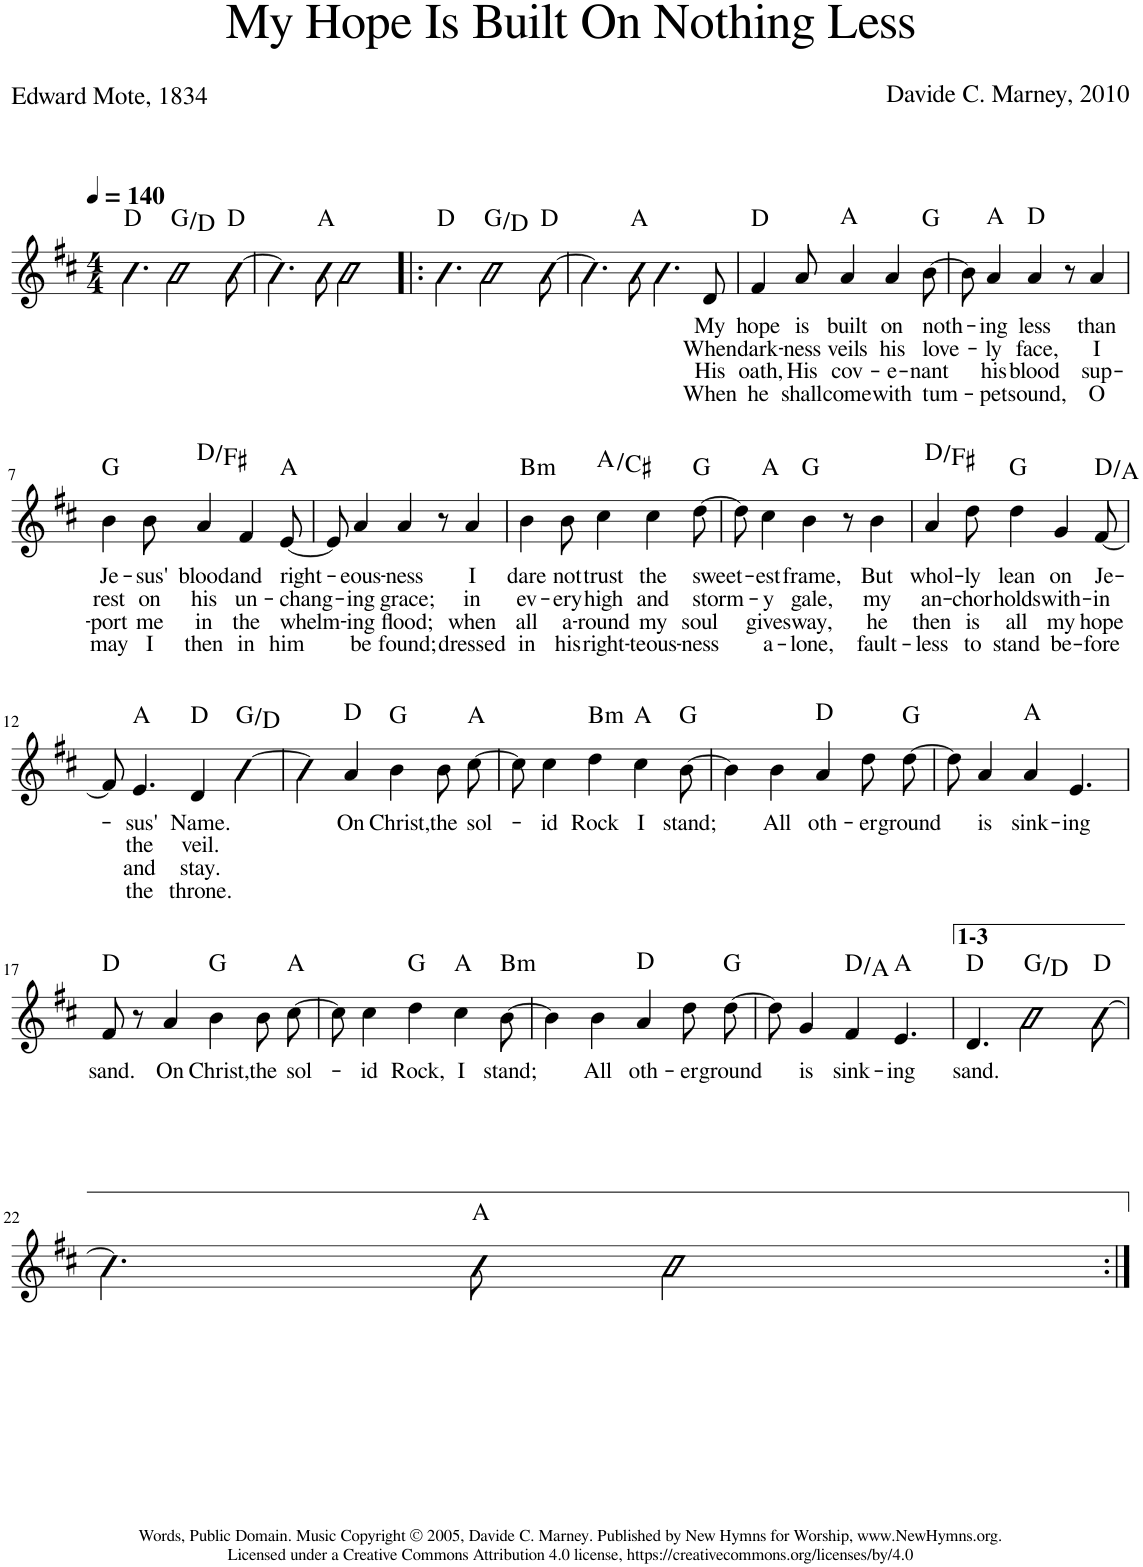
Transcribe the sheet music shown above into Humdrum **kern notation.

**kern	**text	**text	**text	**text	**harte
*part1	*part1	*part1	*part1	*part1	*part1
*staff1	*staff1	*staff1	*staff1	*staff1	*
*I"Voice	*	*	*	*	*
*clefG2	*	*	*	*	*
*k[f#c#]	*	*	*	*	*
*M4/4	*	*	*	*	*
*MM140	*	*	*	*	*
=1	=1	=1	=1	=1	=1
4.b\	.	.	.	.	D:maj
2b\	.	.	.	.	G:maj/5
[8b\	.	.	.	.	D:maj
=2	=2	=2	=2	=2	=2
4.b\]	.	.	.	.	.
8b\	.	.	.	.	A:maj
2b\	.	.	.	.	.
=3!|:	=3!|:	=3!|:	=3!|:	=3!|:	=3!|:
4.b\	.	.	.	.	D:maj
2b\	.	.	.	.	G:maj/5
[8b\	.	.	.	.	D:maj
=4	=4	=4	=4	=4	=4
4.b\]	.	.	.	.	.
8b\	.	.	.	.	A:maj
4.b\	.	.	.	.	.
!	!LO:LY:b	!LO:LY:b	!LO:LY:b	!LO:LY:b	!
8d/	My	When	His	When	.
=5	=5	=5	=5	=5	=5
!	!LO:LY:b	!LO:LY:b	!LO:LY:b	!LO:LY:b	!
4f#/	hope	dark-	oath,	he	D:maj
!	!LO:LY:b	!LO:LY:b	!LO:LY:b	!LO:LY:b	!
8a/	is	-ness	His	shall	.
!	!LO:LY:b	!LO:LY:b	!LO:LY:b	!LO:LY:b	!
4a/	built	veils	cov-	come	A:maj
!	!LO:LY:b	!LO:LY:b	!LO:LY:b	!LO:LY:b	!
4a/	on	his	-e-	with	.
!	!LO:LY:b	!LO:LY:b	!LO:LY:b	!LO:LY:b	!
[8b\	noth-	love-	-nant	tum-	G:maj
=6	=6	=6	=6	=6	=6
8b\]	.	.	.	.	.
!	!LO:LY:b	!LO:LY:b	!LO:LY:b	!LO:LY:b	!
4a/	-ing	-ly	his	-pet	A:maj
!	!LO:LY:b	!LO:LY:b	!LO:LY:b	!LO:LY:b	!
4a/	less	face,	blood	sound,	D:maj
8r	.	.	.	.	.
!	!LO:LY:b	!LO:LY:b	!LO:LY:b	!LO:LY:b	!
4a/	than	I	sup-	O	.
!!LO:LB:g=z
=7	=7	=7	=7	=7	=7
!	!LO:LY:b	!LO:LY:b	!LO:LY:b	!LO:LY:b	!
4b\	Je-	rest	-port	may	G:maj
!	!LO:LY:b	!LO:LY:b	!LO:LY:b	!LO:LY:b	!
8b\	-sus'	on	me	I	.
!	!LO:LY:b	!LO:LY:b	!LO:LY:b	!LO:LY:b	!
4a/	blood	his	in	then	D:maj/3
!	!LO:LY:b	!LO:LY:b	!LO:LY:b	!LO:LY:b	!
4f#/	and	un-	the	in	.
!	!LO:LY:b	!LO:LY:b	!LO:LY:b	!LO:LY:b	!
[8e/	right-	-chang-	whelm-	him	A:maj
=8	=8	=8	=8	=8	=8
8e/]	.	.	.	.	.
!	!LO:LY:b	!LO:LY:b	!LO:LY:b	!LO:LY:b	!
4a/	-eous-	-ing	-ing	be	.
!	!LO:LY:b	!LO:LY:b	!LO:LY:b	!LO:LY:b	!
4a/	-ness	grace;	flood;	found;	.
8r	.	.	.	.	.
!	!LO:LY:b	!LO:LY:b	!LO:LY:b	!LO:LY:b	!
4a/	I	in	when	dressed	.
=9	=9	=9	=9	=9	=9
!	!LO:LY:b	!LO:LY:b	!LO:LY:b	!LO:LY:b	!LO:H:kt=m
4b\	dare	ev-	all	in	B:min
!	!LO:LY:b	!LO:LY:b	!LO:LY:b	!LO:LY:b	!
8b\	not	-ery	a-	his	.
!	!LO:LY:b	!LO:LY:b	!LO:LY:b	!LO:LY:b	!
4cc#\	trust	high	-round	right-	A:maj/3
!	!LO:LY:b	!LO:LY:b	!LO:LY:b	!LO:LY:b	!
4cc#\	the	and	my	-teous-	.
!	!LO:LY:b	!LO:LY:b	!LO:LY:b	!LO:LY:b	!
[8dd\	sweet-	storm-	soul	-ness	G:maj
=10	=10	=10	=10	=10	=10
8dd\]	.	.	.	.	.
!	!LO:LY:b	!LO:LY:b	!LO:LY:b	!LO:LY:b	!
4cc#\	-est	-y	gives	a-	A:maj
!	!LO:LY:b	!LO:LY:b	!LO:LY:b	!LO:LY:b	!
4b\	frame,	gale,	way,	-lone,	G:maj
8r	.	.	.	.	.
!	!LO:LY:b	!LO:LY:b	!LO:LY:b	!LO:LY:b	!
4b\	But	my	he	fault-	.
=11	=11	=11	=11	=11	=11
!	!LO:LY:b	!LO:LY:b	!LO:LY:b	!LO:LY:b	!
4a/	whol-	an-	then	-less	D:maj/3
!	!LO:LY:b	!LO:LY:b	!LO:LY:b	!LO:LY:b	!
8dd\	-ly	-chor	is	to	.
!	!LO:LY:b	!LO:LY:b	!LO:LY:b	!LO:LY:b	!
4dd\	lean	holds	all	stand	G:maj
!	!LO:LY:b	!LO:LY:b	!LO:LY:b	!LO:LY:b	!
4g/	on	with-	my	be-	.
!	!LO:LY:b	!LO:LY:b	!LO:LY:b	!LO:LY:b	!
[8f#/	Je-	-in	hope	-fore	D:maj/5
!!LO:LB:g=z
=12	=12	=12	=12	=12	=12
8f#/]	.	.	.	.	.
!	!LO:LY:b	!LO:LY:b	!LO:LY:b	!LO:LY:b	!
4.e/	-sus'	the	and	the	A:maj
!	!LO:LY:b	!LO:LY:b	!LO:LY:b	!LO:LY:b	!
4d/	Name.	veil.	stay.	throne.	D:maj
[4b\	.	.	.	.	G:maj/5
=13	=13	=13	=13	=13	=13
4b\]	.	.	.	.	.
!	!LO:LY:b	!	!	!	!
4a/	On	.	.	.	D:maj
!	!LO:LY:b	!	!	!	!
4b\	Christ,	.	.	.	G:maj
!	!LO:LY:b	!	!	!	!
8b\	the	.	.	.	.
!	!LO:LY:b	!	!	!	!
[8cc#\	sol-	.	.	.	A:maj
=14	=14	=14	=14	=14	=14
8cc#\]	.	.	.	.	.
!	!LO:LY:b	!	!	!	!
4cc#\	-id	.	.	.	.
!	!LO:LY:b	!	!	!	!LO:H:kt=m
4dd\	Rock	.	.	.	B:min
!	!LO:LY:b	!	!	!	!
4cc#\	I	.	.	.	A:maj
!	!LO:LY:b	!	!	!	!
[8b\	stand;	.	.	.	G:maj
=15	=15	=15	=15	=15	=15
4b\]	.	.	.	.	.
!	!LO:LY:b	!	!	!	!
4b\	All	.	.	.	.
!	!LO:LY:b	!	!	!	!
4a/	oth-	.	.	.	D:maj
!	!LO:LY:b	!	!	!	!
8dd\	-er	.	.	.	.
!	!LO:LY:b	!	!	!	!
[8dd\	ground	.	.	.	G:maj
=16	=16	=16	=16	=16	=16
8dd\]	.	.	.	.	.
!	!LO:LY:b	!	!	!	!
4a/	is	.	.	.	.
!	!LO:LY:b	!	!	!	!
4a/	sink-	.	.	.	A:maj
!	!LO:LY:b	!	!	!	!
4.e/	-ing	.	.	.	.
!!LO:LB:g=z
=17	=17	=17	=17	=17	=17
!	!LO:LY:b	!	!	!	!
8f#/	sand.	.	.	.	D:maj
8r	.	.	.	.	.
!	!LO:LY:b	!	!	!	!
4a/	On	.	.	.	.
!	!LO:LY:b	!	!	!	!
4b\	Christ,	.	.	.	G:maj
!	!LO:LY:b	!	!	!	!
8b\	the	.	.	.	.
!	!LO:LY:b	!	!	!	!
[8cc#\	sol-	.	.	.	A:maj
=18	=18	=18	=18	=18	=18
8cc#\]	.	.	.	.	.
!	!LO:LY:b	!	!	!	!
4cc#\	-id	.	.	.	.
!	!LO:LY:b	!	!	!	!
4dd\	Rock,	.	.	.	G:maj
!	!LO:LY:b	!	!	!	!
4cc#\	I	.	.	.	A:maj
!	!LO:LY:b	!	!	!	!LO:H:kt=m
[8b\	stand;	.	.	.	B:min
=19	=19	=19	=19	=19	=19
4b\]	.	.	.	.	.
!	!LO:LY:b	!	!	!	!
4b\	All	.	.	.	.
!	!LO:LY:b	!	!	!	!
4a/	oth-	.	.	.	D:maj
!	!LO:LY:b	!	!	!	!
8dd\	-er	.	.	.	.
!	!LO:LY:b	!	!	!	!
[8dd\	ground	.	.	.	G:maj
=20	=20	=20	=20	=20	=20
8dd\]	.	.	.	.	.
!	!LO:LY:b	!	!	!	!
4g/	is	.	.	.	.
!	!LO:LY:b	!	!	!	!
4f#/	sink-	.	.	.	D:maj/5
!	!LO:LY:b	!	!	!	!
4.e/	-ing	.	.	.	A:maj
=21	=21	=21	=21	=21	=21
!	!LO:LY:b	!	!	!	!
4.d/	sand.	.	.	.	D:maj
2b\	.	.	.	.	G:maj/5
[8b\	.	.	.	.	D:maj
!!LO:LB:g=z
=22	=22	=22	=22	=22	=22
4.b\]	.	.	.	.	.
8b\	.	.	.	.	A:maj
2b\	.	.	.	.	.
=:|!	=:|!	=:|!	=:|!	=:|!	=:|!
*-	*-	*-	*-	*-	*-
